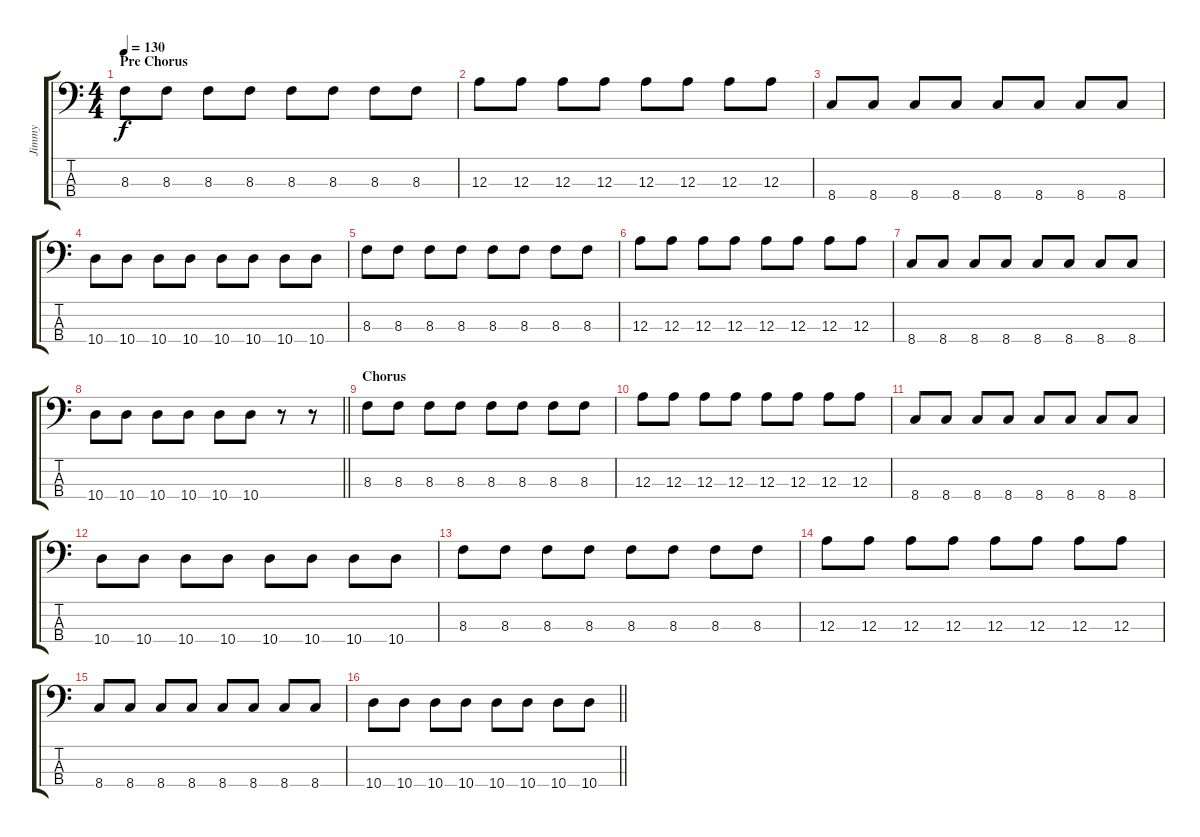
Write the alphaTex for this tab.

\track ("Jimmy" "Jimmy") {instrument electricbassfinger}
\staff {score tabs}
\tuning (G2 D2 A1 E1) {hide}
\ts (4 4)
\section ("" "Pre Chorus")
\tempo 130
\clef f4
\ks c
8.3.8{dy f} 8.3.8 8.3.8 8.3.8 8.3.8 8.3.8 8.3.8 8.3.8 |
12.3.8 12.3.8 12.3.8 12.3.8 12.3.8 12.3.8 12.3.8 12.3.8 |
8.4.8 8.4.8 8.4.8 8.4.8 8.4.8 8.4.8 8.4.8 8.4.8 |
10.4.8 10.4.8 10.4.8 10.4.8 10.4.8 10.4.8 10.4.8 10.4.8 |
8.3.8 8.3.8 8.3.8 8.3.8 8.3.8 8.3.8 8.3.8 8.3.8 |
12.3.8 12.3.8 12.3.8 12.3.8 12.3.8 12.3.8 12.3.8 12.3.8 |
8.4.8 8.4.8 8.4.8 8.4.8 8.4.8 8.4.8 8.4.8 8.4.8 |
\barLineRight lightlight
10.4.8 10.4.8 10.4.8 10.4.8 10.4.8 10.4.8 r.8 r.8 |
\section ("" "Chorus")
8.3.8 8.3.8 8.3.8 8.3.8 8.3.8 8.3.8 8.3.8 8.3.8 |
12.3.8 12.3.8 12.3.8 12.3.8 12.3.8 12.3.8 12.3.8 12.3.8 |
8.4.8 8.4.8 8.4.8 8.4.8 8.4.8 8.4.8 8.4.8 8.4.8 |
10.4.8 10.4.8 10.4.8 10.4.8 10.4.8 10.4.8 10.4.8 10.4.8 |
8.3.8 8.3.8 8.3.8 8.3.8 8.3.8 8.3.8 8.3.8 8.3.8 |
12.3.8 12.3.8 12.3.8 12.3.8 12.3.8 12.3.8 12.3.8 12.3.8 |
8.4.8 8.4.8 8.4.8 8.4.8 8.4.8 8.4.8 8.4.8 8.4.8 |
\barLineRight lightlight
10.4.8 10.4.8 10.4.8 10.4.8 10.4.8 10.4.8 10.4.8 10.4.8
